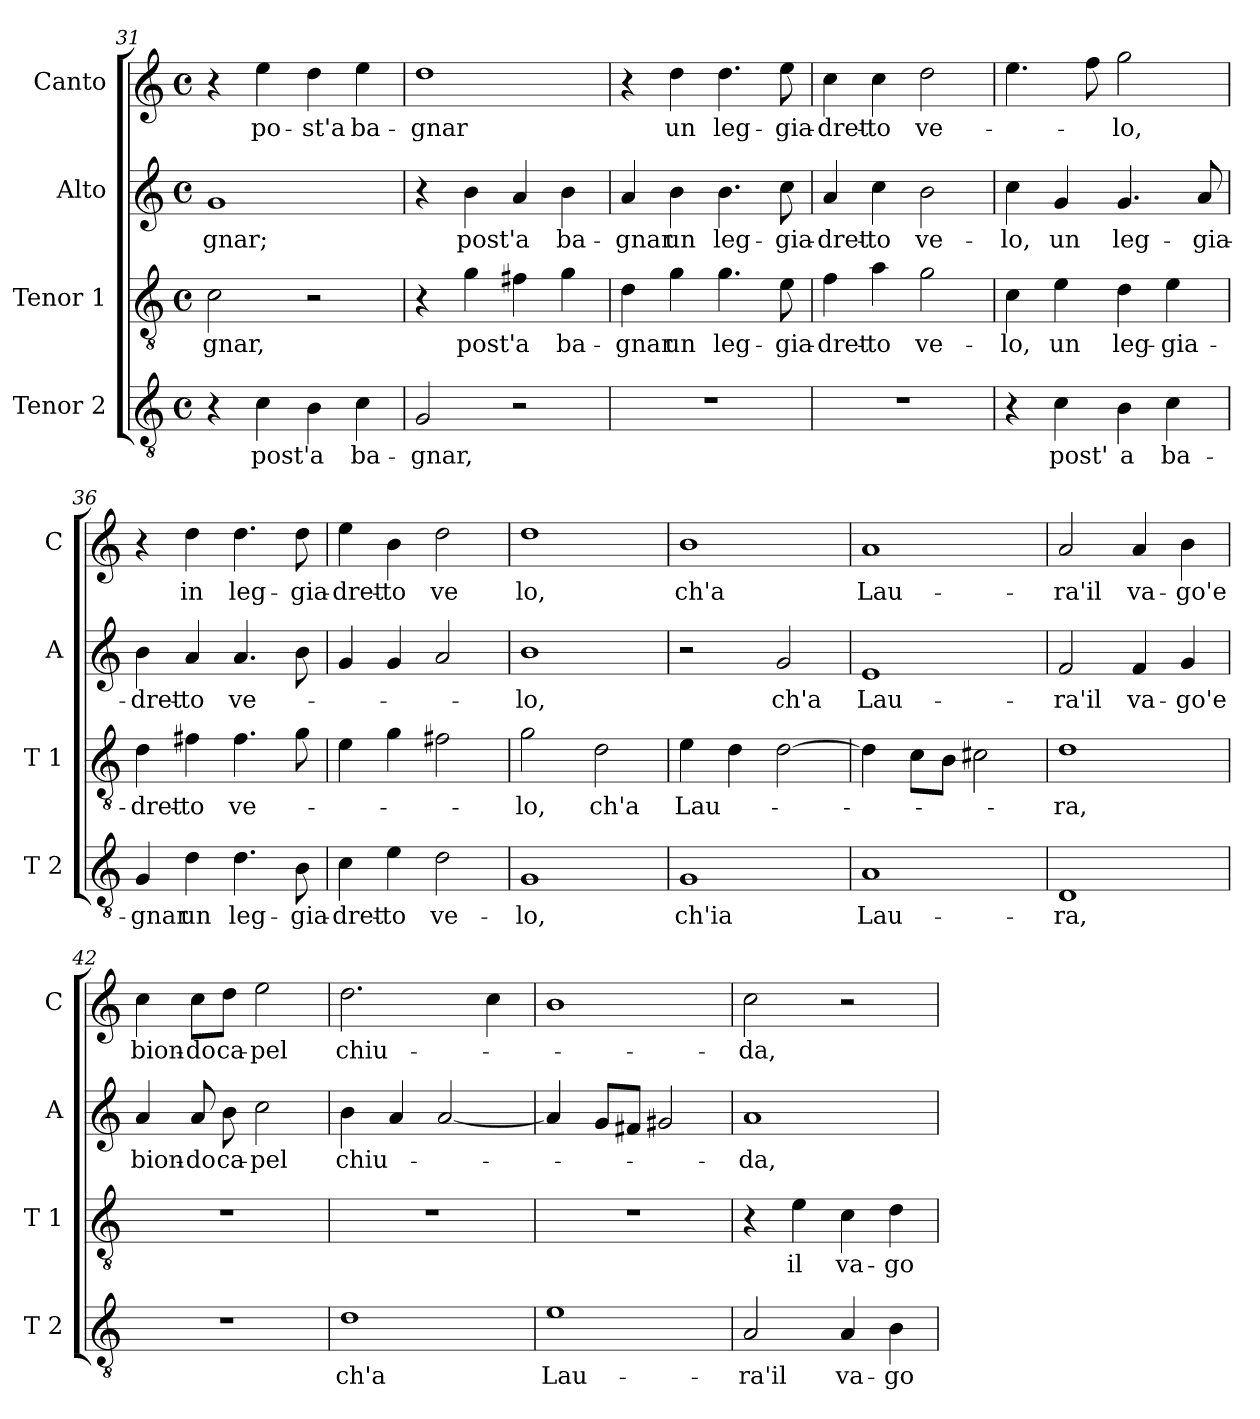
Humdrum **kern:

**kern	**text	**kern	**text	**kern	**text	**kern	**text
*part4	*part4	*part3	*part3	*part2	*part2	*part1	*part1
*staff4	*staff4	*staff3	*staff3	*staff2	*staff2	*staff1	*staff1
*I"Tenor 2	*	*I"Tenor 1	*	*I"Alto	*	*I"Canto	*
*I'T 2	*	*I'T 1	*	*I'A	*	*I'C	*
!!LO:LB:g=z
*clefGv2	*	*clefGv2	*	*clefG2	*	*clefG2	*
*k[]	*	*k[]	*	*k[]	*	*k[]	*
*C:	*	*C:	*	*C:	*	*C:	*
*M4/4	*	*M4/4	*	*M4/4	*	*M4/4	*
*met(c)	*	*met(c)	*	*met(c)	*	*met(c)	*
=31	=31	=31	=31	=31	=31	=31	=31
!	!	!	!LO:LY:b	!	!LO:LY:b	!	!
4r	.	2c\	-gnar,	1g	-gnar;	4r	.
!	!LO:LY:b	!	!	!	!	!	!LO:LY:b
4c\	post'	.	.	.	.	4ee\	po-
!	!LO:LY:b	!	!	!	!	!	!LO:LY:b
4B\	a	2r	.	.	.	4dd\	-st'a
!	!LO:LY:b	!	!	!	!	!	!LO:LY:b
4c\	ba-	.	.	.	.	4ee\	ba-
=32	=32	=32	=32	=32	=32	=32	=32
!	!LO:LY:b	!	!	!	!	!	!LO:LY:b
2G/	-gnar,	4r	.	4r	.	1dd	-gnar
!	!	!	!LO:LY:b	!	!LO:LY:b	!	!
.	.	4g\	post'	4b\	post'	.	.
!	!	!	!LO:LY:b	!	!LO:LY:b	!	!
2r	.	4f#X\	a	4a/	a	.	.
!	!	!	!LO:LY:b	!	!LO:LY:b	!	!
.	.	4g\	ba-	4b\	ba-	.	.
=33	=33	=33	=33	=33	=33	=33	=33
!	!	!	!LO:LY:b	!	!LO:LY:b	!	!
1r	.	4d\	-gnar	4a/	-gnar	4r	.
!	!	!	!LO:LY:b	!	!LO:LY:b	!	!LO:LY:b
.	.	4g\	un	4b\	un	4dd\	un
!	!	!	!LO:LY:b	!	!LO:LY:b	!	!LO:LY:b
.	.	4.g\	leg-	4.b\	leg-	4.dd\	leg-
!	!	!	!LO:LY:b	!	!LO:LY:b	!	!LO:LY:b
.	.	8e\	-gia-	8cc\	-gia-	8ee\	-gia-
=34	=34	=34	=34	=34	=34	=34	=34
!	!	!	!LO:LY:b	!	!LO:LY:b	!	!LO:LY:b
1r	.	4f\	-dret-	4a/	-dret-	4cc\	-dret-
!	!	!	!LO:LY:b	!	!LO:LY:b	!	!LO:LY:b
.	.	4a\	-to	4cc\	-to	4cc\	-to
!	!	!	!LO:LY:b	!	!LO:LY:b	!	!LO:LY:b
.	.	2g\	ve-	2b\	ve-	2dd\	ve-
=35	=35	=35	=35	=35	=35	=35	=35
!	!	!	!LO:LY:b	!	!LO:LY:b	!	!
4r	.	4c\	-lo,	4cc\	-lo,	4.ee\	.
!	!LO:LY:b	!	!LO:LY:b	!	!LO:LY:b	!	!
4c\	post'	4e\	un	4g/	un	.	.
.	.	.	.	.	.	8ff\	.
!	!LO:LY:b	!	!LO:LY:b	!	!LO:LY:b	!	!LO:LY:b
4B\	a	4d\	leg-	4.g/	leg-	2gg\	-lo,
!	!LO:LY:b	!	!LO:LY:b	!	!	!	!
4c\	ba-	4e\	-gia-	.	.	.	.
!	!	!	!	!	!LO:LY:b	!	!
.	.	.	.	8a/	-gia-	.	.
=36	=36	=36	=36	=36	=36	=36	=36
!	!LO:LY:b	!	!LO:LY:b	!	!LO:LY:b	!	!
4G/	-gnar	4d\	-dret-	4b\	-dret-	4r	.
!	!LO:LY:b	!	!LO:LY:b	!	!LO:LY:b	!	!LO:LY:b
4d\	un	4f#X\	-to	4a/	-to	4dd\	in
!	!LO:LY:b	!	!LO:LY:b	!	!LO:LY:b	!	!LO:LY:b
4.d\	leg-	4.f#\	ve-	4.a/	ve-	4.dd\	leg-
!	!LO:LY:b	!	!	!	!	!	!LO:LY:b
8B\	-gia-	8g\	.	8b\	.	8dd\	-gia-
!!LO:LB:g=z
=37	=37	=37	=37	=37	=37	=37	=37
!	!LO:LY:b	!	!	!	!	!	!LO:LY:b
4c\	-dret-	4e\	.	4g/	.	4ee\	-dret-
!	!LO:LY:b	!	!	!	!	!	!LO:LY:b
4e\	-to	4g\	.	4g/	.	4b\	-to
!	!LO:LY:b	!	!	!	!	!	!LO:LY:b
2d\	ve-	2f#X\	.	2a/	.	2dd\	ve
=38	=38	=38	=38	=38	=38	=38	=38
!	!LO:LY:b	!	!LO:LY:b	!	!LO:LY:b	!	!LO:LY:b
1G	-lo,	2g\	-lo,	1b	-lo,	1dd	lo,
!	!	!	!LO:LY:b	!	!	!	!
.	.	2d\	ch'a	.	.	.	.
=39	=39	=39	=39	=39	=39	=39	=39
!	!LO:LY:b	!	!LO:LY:b	!	!	!	!LO:LY:b
1G	ch'ia	4e\	Lau-	2r	.	1b	ch'a
.	.	4d\	.	.	.	.	.
!	!	!	!	!	!LO:LY:b	!	!
.	.	[2d\	.	2g/	ch'a	.	.
=40	=40	=40	=40	=40	=40	=40	=40
!	!LO:LY:b	!	!	!	!LO:LY:b	!	!LO:LY:b
1A	Lau-	4d\]	.	1e	Lau-	1a	Lau-
.	.	8c\L	.	.	.	.	.
.	.	8B\J	.	.	.	.	.
.	.	2c#X\	.	.	.	.	.
=41	=41	=41	=41	=41	=41	=41	=41
!	!LO:LY:b	!	!LO:LY:b	!	!LO:LY:b	!	!LO:LY:b
1D	-ra,	1d	-ra,	2f/	-ra'il	2a/	-ra'il
!	!	!	!	!	!LO:LY:b	!	!LO:LY:b
.	.	.	.	4f/	va-	4a/	va-
!	!	!	!	!	!LO:LY:b	!	!LO:LY:b
.	.	.	.	4g/	-go'e	4b\	-go'e
=42	=42	=42	=42	=42	=42	=42	=42
!	!	!	!	!	!LO:LY:b	!	!LO:LY:b
1r	.	1r	.	4a/	bion-	4cc\	bion-
!	!	!	!	!	!LO:LY:b	!	!LO:LY:b
.	.	.	.	8a/	-do	8cc\L	-do
!	!	!	!	!	!LO:LY:b	!	!LO:LY:b
.	.	.	.	8b\	ca-	8dd\J	ca-
!	!	!	!	!	!LO:LY:b	!	!LO:LY:b
.	.	.	.	2cc\	-pel	2ee\	-pel
!!LO:PB:g=z
=43	=43	=43	=43	=43	=43	=43	=43
!	!LO:LY:b	!	!	!	!LO:LY:b	!	!LO:LY:b
1d	ch'a	1r	.	4b\	chiu-	2.dd\	chiu-
.	.	.	.	4a/	.	.	.
.	.	.	.	[2a/	.	.	.
.	.	.	.	.	.	4cc\	.
=44	=44	=44	=44	=44	=44	=44	=44
!	!LO:LY:b	!	!	!	!	!	!
1e	Lau-	1r	.	4a/]	.	1b	.
.	.	.	.	8g/L	.	.	.
.	.	.	.	8f#X/J	.	.	.
.	.	.	.	2g#X/	.	.	.
=45	=45	=45	=45	=45	=45	=45	=45
!	!LO:LY:b	!	!	!	!LO:LY:b	!	!LO:LY:b
2A/	-ra'il	4r	.	1a	-da,	2cc\	-da,
!	!	!	!LO:LY:b	!	!	!	!
.	.	4e\	il	.	.	.	.
!	!LO:LY:b	!	!LO:LY:b	!	!	!	!
4A/	va-	4c\	va-	.	.	2r	.
!	!LO:LY:b	!	!LO:LY:b	!	!	!	!
4B\	-go	4d\	-go	.	.	.	.
=	=	=	=	=	=	=	=
*-	*-	*-	*-	*-	*-	*-	*-
